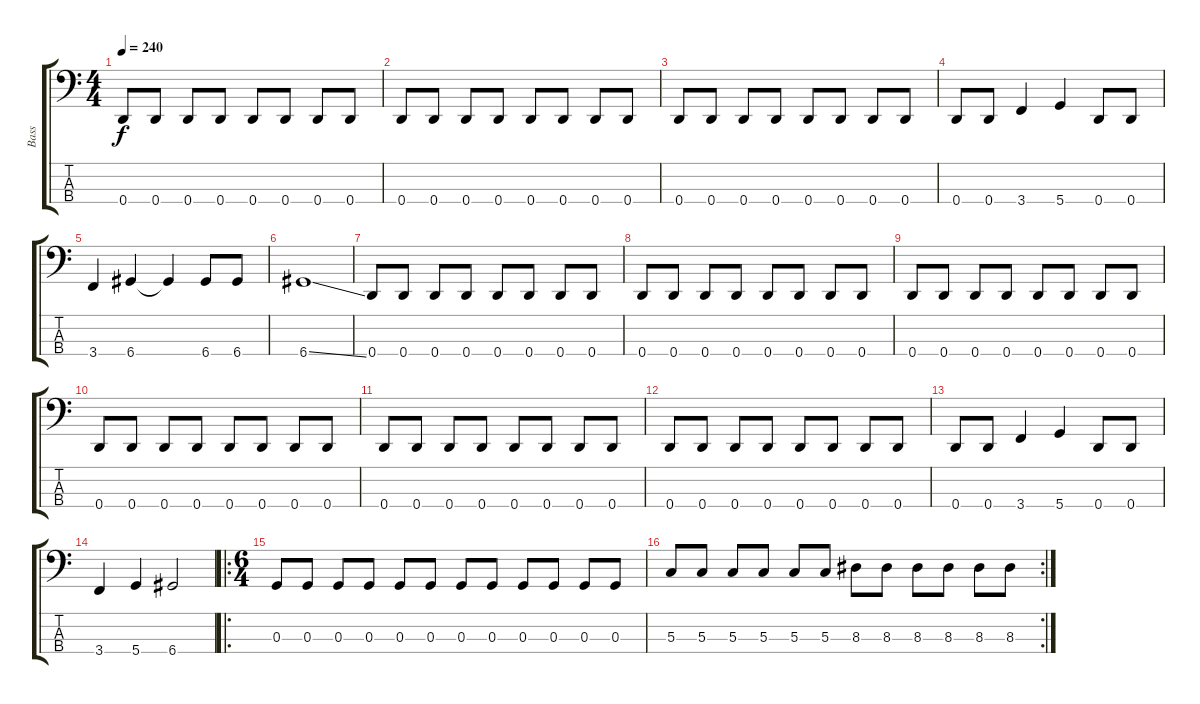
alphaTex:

\track ("Bass" "Bass") {instrument electricbassfinger}
\staff {score tabs}
\tuning (F2 C2 G1 D1) {hide}
\ts (4 4)
\tempo 240
\clef f4
\ks c
0.4.8{dy f} 0.4.8 0.4.8 0.4.8 0.4.8 0.4.8 0.4.8 0.4.8 |
0.4.8 0.4.8 0.4.8 0.4.8 0.4.8 0.4.8 0.4.8 0.4.8 |
0.4.8 0.4.8 0.4.8 0.4.8 0.4.8 0.4.8 0.4.8 0.4.8 |
0.4.8 0.4.8 3.4.4 5.4.4 0.4.8 0.4.8 |
3.4.4 6.4.4 6.4{t}.4 6.4.8 6.4.8 |
6.4{ss}.1 |
0.4.8 0.4.8 0.4.8 0.4.8 0.4.8 0.4.8 0.4.8 0.4.8 |
0.4.8 0.4.8 0.4.8 0.4.8 0.4.8 0.4.8 0.4.8 0.4.8 |
0.4.8 0.4.8 0.4.8 0.4.8 0.4.8 0.4.8 0.4.8 0.4.8 |
0.4.8 0.4.8 0.4.8 0.4.8 0.4.8 0.4.8 0.4.8 0.4.8 |
0.4.8 0.4.8 0.4.8 0.4.8 0.4.8 0.4.8 0.4.8 0.4.8 |
0.4.8 0.4.8 0.4.8 0.4.8 0.4.8 0.4.8 0.4.8 0.4.8 |
0.4.8 0.4.8 3.4.4 5.4.4 0.4.8 0.4.8 |
3.4.4 5.4.4 6.4.2 |
\ro
\ts (6 4)
0.3.8 0.3.8 0.3.8 0.3.8 0.3.8 0.3.8 0.3.8 0.3.8 0.3.8 0.3.8 0.3.8 0.3.8 |
\rc 2
5.3.8 5.3.8 5.3.8 5.3.8 5.3.8 5.3.8 8.3.8 8.3.8 8.3.8 8.3.8 8.3.8 8.3.8
